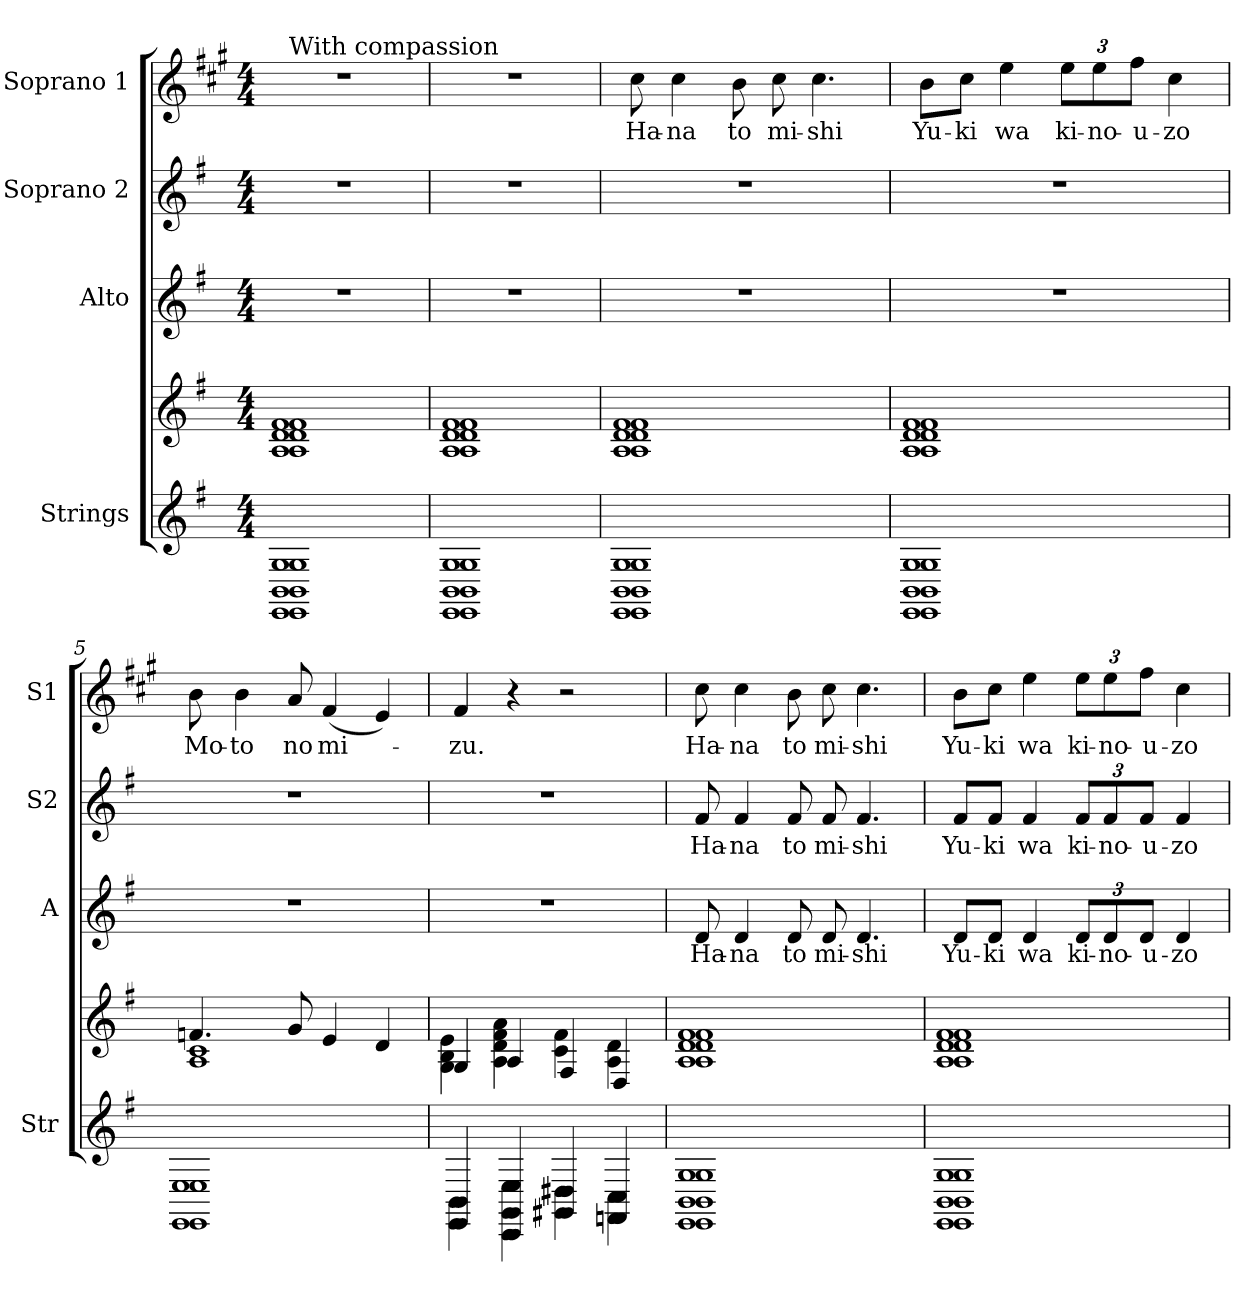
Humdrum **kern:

**kern	**kern	**kern	**text	**kern	**text	**kern	**text
*part4	*part4	*part3	*part3	*part2	*part2	*part1	*part1
*staff5	*staff4	*staff3	*staff3	*staff2	*staff2	*staff1	*staff1
*I"Strings	*	*I"Alto	*	*I"Soprano 2	*	*I"Soprano 1	*
*I'Str	*	*I'A	*	*I'S2	*	*I'S1	*
*stria5	*stria5	*stria5	*	*stria5	*	*stria5	*
*clefG2	*clefG2	*clefG2	*	*clefG2	*	*clefG2	*
*	*	*	*	*	*	*ITrd1c2	*
*k[f#]	*k[f#]	*k[f#]	*	*k[f#]	*	*k[f#]	*
*M4/4	*M4/4	*M4/4	*	*M4/4	*	*M4/4	*
*MM48	*MM48	*MM48	*	*MM48	*	*MM48	*
=1	=1	=1	=1	=1	=1	=1	=1
*^	*^	*	*	*	*	*	*
!	!	!	!	!	!	!	!	!LO:TX:a:t=With compassion	!
1EE/ 1BB/ 1G/	1EE\ 1BB\ 1G\	1A/ 1d/ 1f#/	1A\ 1d\ 1f#\	1r	.	1r	.	1r	.
=2	=2	=2	=2	=2	=2	=2	=2	=2	=2
1EE/ 1BB/ 1G/	1EE\ 1BB\ 1G\	1A/ 1d/ 1f#/	1A\ 1d\ 1f#\	1r	.	1r	.	1r	.
=3	=3	=3	=3	=3	=3	=3	=3	=3	=3
1EE/ 1BB/ 1G/	1EE\ 1BB\ 1G\	1A/ 1d/ 1f#/	1A\ 1d\ 1f#\	1r	.	1r	.	8b	Ha-
.	.	.	.	.	.	.	.	4b	-na
.	.	.	.	.	.	.	.	8a	to
.	.	.	.	.	.	.	.	8b	mi-
.	.	.	.	.	.	.	.	4.b	-shi
=4	=4	=4	=4	=4	=4	=4	=4	=4	=4
1EE/ 1BB/ 1G/	1EE\ 1BB\ 1G\	1A/ 1d/ 1f#/	1A\ 1d\ 1f#\	1r	.	1r	.	8aL	Yu-
.	.	.	.	.	.	.	.	8bJ	-ki
.	.	.	.	.	.	.	.	4dd	wa
.	.	.	.	.	.	.	.	12ddL	ki-
.	.	.	.	.	.	.	.	12dd	-no-
.	.	.	.	.	.	.	.	12eeJ	-u-
.	.	.	.	.	.	.	.	4b	-zo
=5	=5	=5	=5	=5	=5	=5	=5	=5	=5
1EE/ 1E/	1EE\ 1E\	4.fn/	1A\ 1c\	1r	.	1r	.	8a	Mo-
.	.	.	.	.	.	.	.	4a	-to
.	.	8g/	.	.	.	.	.	8g	no
.	.	4e/	.	.	.	.	.	(4e	mi-
.	.	4d/	.	.	.	.	.	4d)	.
=6	=6	=6	=6	=6	=6	=6	=6	=6	=6
4EE/ 4BB/	4EE\ 4BB\	4G/	4G\ 4B\ 4e\	1r	.	1r	.	4e	-zu.
4CC/ 4GG/ 4E/	4CC\ 4GG\ 4E\	4A/	4A\ 4d\ 4f#\ 4a\	.	.	.	.	4r	.
4GG#X/ 4D#X/	4GG#X\ 4D#X\	4F#/	4c\ 4f#\	.	.	.	.	2r	.
4FFn/ 4C/	4FFn\ 4C\	4D/	4A\ 4d\	.	.	.	.	.	.
=7	=7	=7	=7	=7	=7	=7	=7	=7	=7
!	!	!	!	!	!LO:LY:b	!	!LO:LY:b	!	!
1EE/ 1BB/ 1G/	1EE\ 1BB\ 1G\	1A/ 1d/ 1f#/	1A\ 1d\ 1f#\	8d	Ha-	8f#	Ha-	8b	Ha-
!	!	!	!	!	!LO:LY:b	!	!LO:LY:b	!	!
.	.	.	.	4d	-na	4f#	-na	4b	-na
!	!	!	!	!	!LO:LY:b	!	!LO:LY:b	!	!
.	.	.	.	8d	to	8f#	to	8a	to
!	!	!	!	!	!LO:LY:b	!	!LO:LY:b	!	!
.	.	.	.	8d	mi-	8f#	mi-	8b	mi-
!	!	!	!	!	!LO:LY:b	!	!LO:LY:b	!	!
.	.	.	.	4.d	-shi	4.f#	-shi	4.b	-shi
=8	=8	=8	=8	=8	=8	=8	=8	=8	=8
!	!	!	!	!	!LO:LY:b	!	!LO:LY:b	!	!
1EE/ 1BB/ 1G/	1EE\ 1BB\ 1G\	1A/ 1d/ 1f#/	1A\ 1d\ 1f#\	8dL	Yu-	8f#L	Yu-	8aL	Yu-
!	!	!	!	!	!LO:LY:b	!	!LO:LY:b	!	!
.	.	.	.	8dJ	-ki	8f#J	-ki	8bJ	-ki
!	!	!	!	!	!LO:LY:b	!	!LO:LY:b	!	!
.	.	.	.	4d	wa	4f#	wa	4dd	wa
!	!	!	!	!	!LO:LY:b	!	!LO:LY:b	!	!
.	.	.	.	12dL	ki-	12f#L	ki-	12ddL	ki-
!	!	!	!	!	!LO:LY:b	!	!LO:LY:b	!	!
.	.	.	.	12d	-no-	12f#	-no-	12dd	-no-
!	!	!	!	!	!LO:LY:b	!	!LO:LY:b	!	!
.	.	.	.	12dJ	-u-	12f#J	-u-	12eeJ	-u-
!	!	!	!	!	!LO:LY:b	!	!LO:LY:b	!	!
.	.	.	.	4d	-zo	4f#	-zo	4b	-zo
*v	*v	*	*	*	*	*	*	*	*
*	*v	*v	*	*	*	*	*	*
=	=	=	=	=	=	=	=
*-	*-	*-	*-	*-	*-	*-	*-
